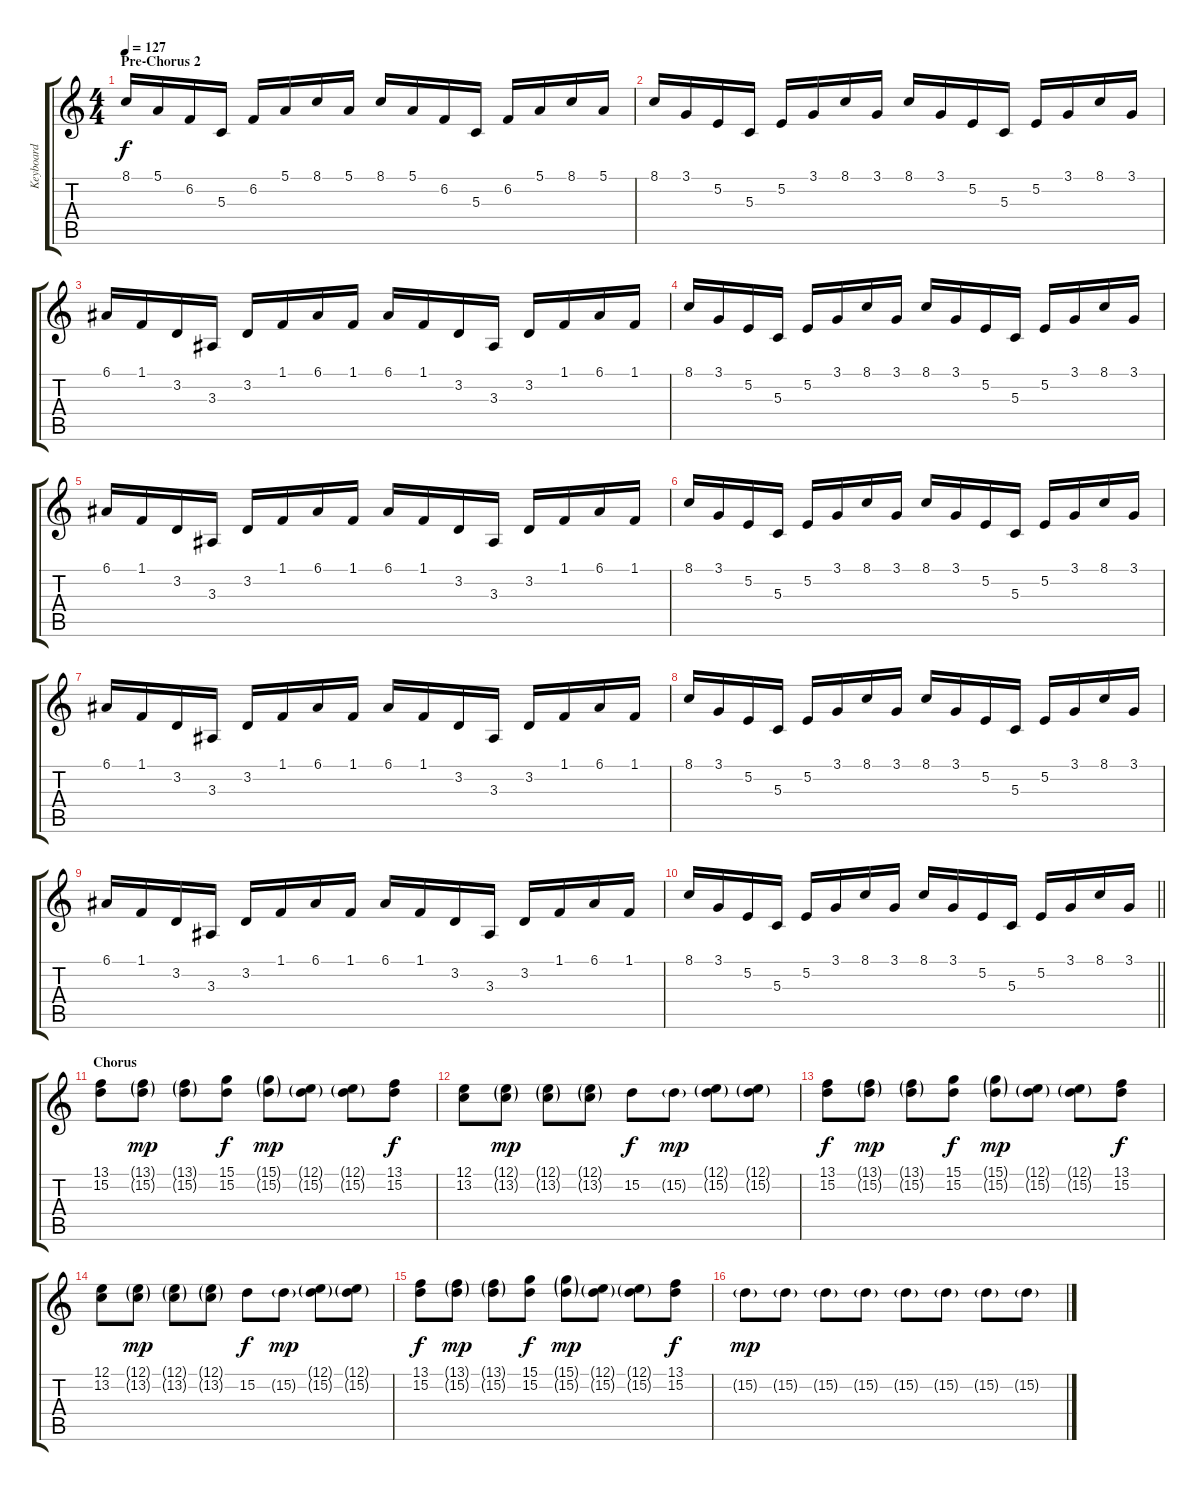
\track ("Keyboard" "Keyboard") {instrument electricgrandpiano}
\staff {score tabs}
\tuning (E4 B3 G3 D3 A2 E2) {hide}
\ts (4 4)
\section ("" "Pre-Chorus 2")
\tempo 127
\clef g2
\ks c
8.1.16{dy f instrument drawbarorgan} 5.1.16 6.2.16 5.3.16 6.2.16 5.1.16 8.1.16 5.1.16 8.1.16 5.1.16 6.2.16 5.3.16 6.2.16 5.1.16 8.1.16 5.1.16 |
8.1.16 3.1.16 5.2.16 5.3.16 5.2.16 3.1.16 8.1.16 3.1.16 8.1.16 3.1.16 5.2.16 5.3.16 5.2.16 3.1.16 8.1.16 3.1.16 |
6.1.16 1.1.16 3.2.16 3.3.16 3.2.16 1.1.16 6.1.16 1.1.16 6.1.16 1.1.16 3.2.16 3.3.16 3.2.16 1.1.16 6.1.16 1.1.16 |
8.1.16 3.1.16 5.2.16 5.3.16 5.2.16 3.1.16 8.1.16 3.1.16 8.1.16 3.1.16 5.2.16 5.3.16 5.2.16 3.1.16 8.1.16 3.1.16 |
6.1.16 1.1.16 3.2.16 3.3.16 3.2.16 1.1.16 6.1.16 1.1.16 6.1.16 1.1.16 3.2.16 3.3.16 3.2.16 1.1.16 6.1.16 1.1.16 |
8.1.16 3.1.16 5.2.16 5.3.16 5.2.16 3.1.16 8.1.16 3.1.16 8.1.16 3.1.16 5.2.16 5.3.16 5.2.16 3.1.16 8.1.16 3.1.16 |
6.1.16 1.1.16 3.2.16 3.3.16 3.2.16 1.1.16 6.1.16 1.1.16 6.1.16 1.1.16 3.2.16 3.3.16 3.2.16 1.1.16 6.1.16 1.1.16 |
8.1.16 3.1.16 5.2.16 5.3.16 5.2.16 3.1.16 8.1.16 3.1.16 8.1.16 3.1.16 5.2.16 5.3.16 5.2.16 3.1.16 8.1.16 3.1.16 |
6.1.16 1.1.16 3.2.16 3.3.16 3.2.16 1.1.16 6.1.16 1.1.16 6.1.16 1.1.16 3.2.16 3.3.16 3.2.16 1.1.16 6.1.16 1.1.16 |
\barLineRight lightlight
8.1.16 3.1.16 5.2.16 5.3.16 5.2.16 3.1.16 8.1.16 3.1.16 8.1.16 3.1.16 5.2.16 5.3.16 5.2.16 3.1.16 8.1.16 3.1.16 |
\section ("" "Chorus")
(13.1 15.2).8{volume 12 instrument electricgrandpiano} (13.1{g} 15.2{g}).8{dy mp} (13.1{g} 15.2{g}).8 (15.1 15.2).8{dy f} (15.1{g} 15.2{g}).8{dy mp} (12.1{g} 15.2{g}).8 (12.1{g} 15.2{g}).8 (13.1 15.2).8{dy f} |
(12.1 13.2).8 (12.1{g} 13.2{g}).8{dy mp} (12.1{g} 13.2{g}).8 (12.1{g} 13.2{g}).8 15.2.8{dy f} 15.2{g}.8{dy mp} (12.1{g} 15.2{g}).8 (12.1{g} 15.2{g}).8 |
(13.1 15.2).8{dy f} (13.1{g} 15.2{g}).8{dy mp} (13.1{g} 15.2{g}).8 (15.1 15.2).8{dy f} (15.1{g} 15.2{g}).8{dy mp} (12.1{g} 15.2{g}).8 (12.1{g} 15.2{g}).8 (13.1 15.2).8{dy f} |
(12.1 13.2).8 (12.1{g} 13.2{g}).8{dy mp} (12.1{g} 13.2{g}).8 (12.1{g} 13.2{g}).8 15.2.8{dy f} 15.2{g}.8{dy mp} (12.1{g} 15.2{g}).8 (12.1{g} 15.2{g}).8 |
(13.1 15.2).8{dy f} (13.1{g} 15.2{g}).8{dy mp} (13.1{g} 15.2{g}).8 (15.1 15.2).8{dy f} (15.1{g} 15.2{g}).8{dy mp} (12.1{g} 15.2{g}).8 (12.1{g} 15.2{g}).8 (13.1 15.2).8{dy f} |
15.2{g}.8{dy mp} 15.2{g}.8 15.2{g}.8 15.2{g}.8 15.2{g}.8 15.2{g}.8 15.2{g}.8 15.2{g}.8
